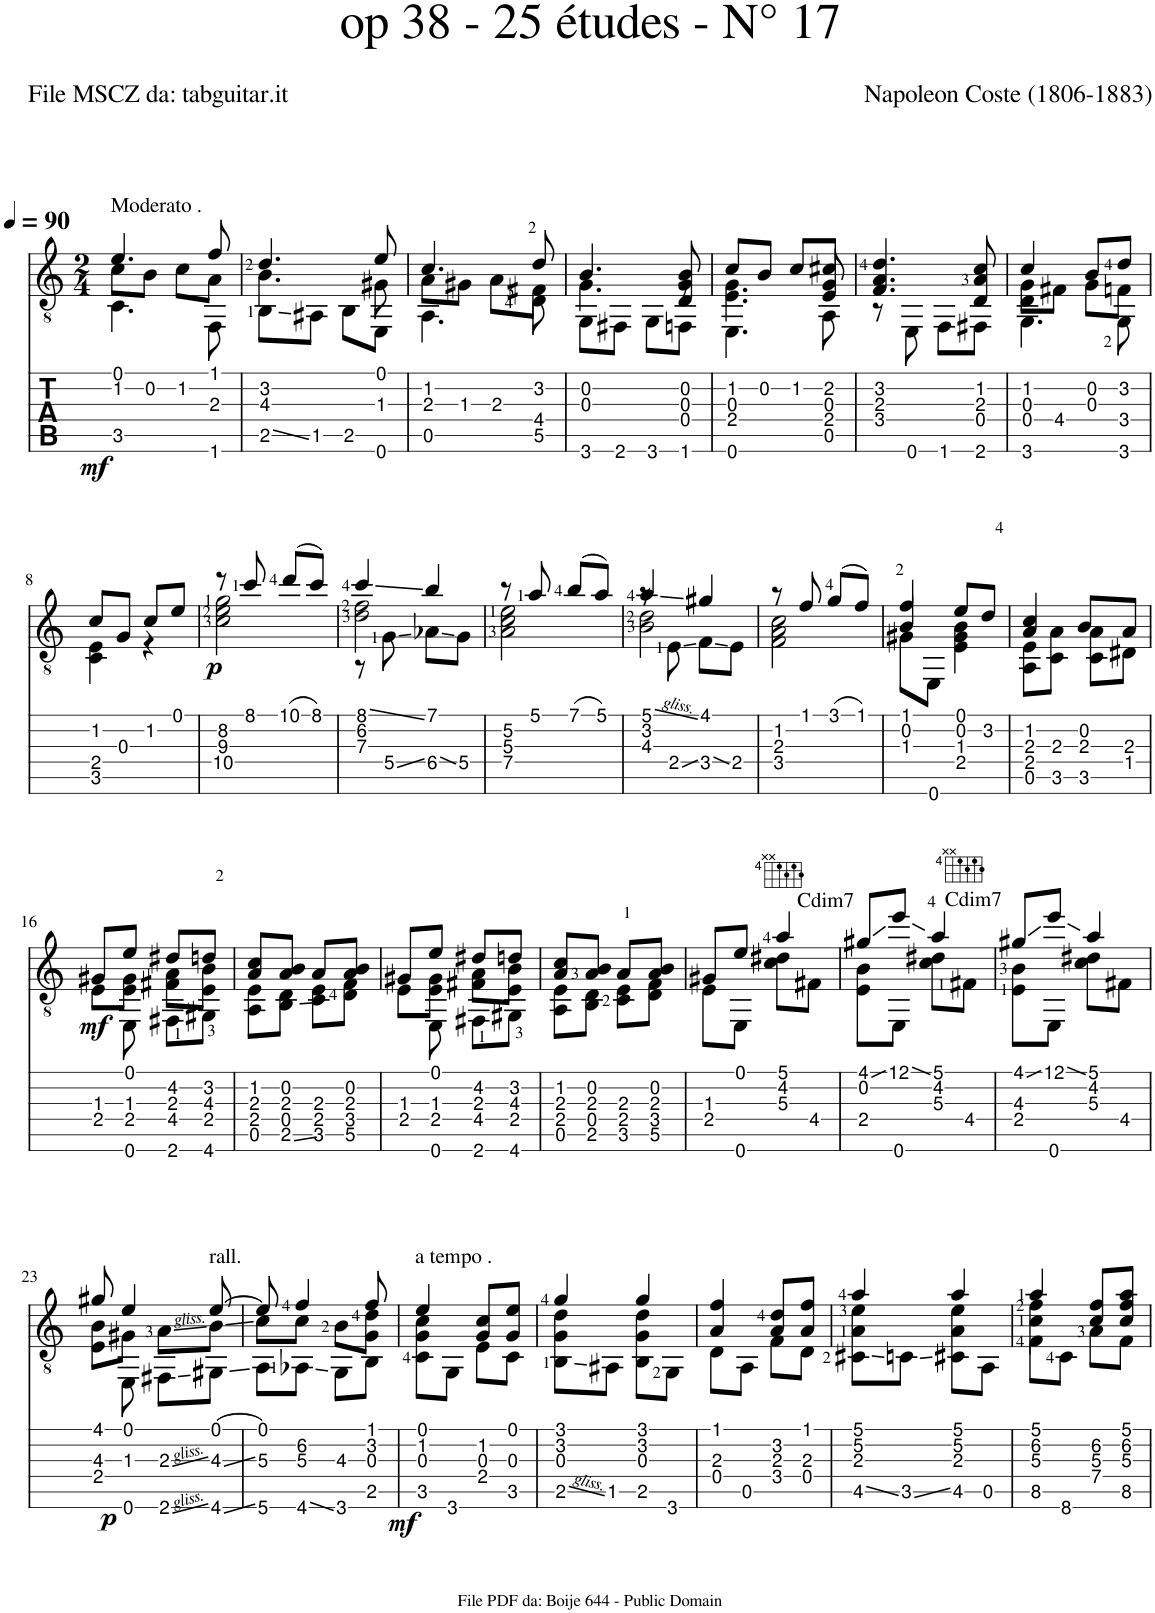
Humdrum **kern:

**kern	**kern	**dynam
*part1	*part1	*part1
*staff2	*staff1	*staff1/2
*I"Guitar	*	*
*I'Guit.	*	*
*stria6	*	*
*	*clefGv2	*
*k[]	*k[]	*
*M2/4	*M2/4	*
*MM90	*MM90	*
=1	=1	=1
*^	*^	*
*	*^	*	*^	*
!	!	!	!LO:TX:a:t=Moderato .	!	!	!
!	!	!	!	!	!	!LO:DY:b=2
4.e	8cL	4.C	4.e/	8c\L	4.C\	mf
.	8BJ	.	.	8B\J	.	.
.	8cL	.	.	8c\L	.	.
8f	8AJ	8FF	8f/	8A\J	8FF\	.
=2	=2	=2	=2	=2	=2	=2
4.d	4.B	8BBL	4.d/	4.B\	8BB\L	.
.	.	8AA#J	.	.	8AA#X\J	.
.	.	8BBL	.	.	8BB\L	.
8e	8G#	8EEJ	8e/	8G#X\	8EE\J	.
=3	=3	=3	=3	=3	=3	=3
4.c	8AL	4.AA	4.c/	8A\L	4.AA\	.
.	8G#J	.	.	8G#X\J	.	.
.	8AL	.	.	8A\L	.	.
8d	8F#J	8D	8d/	8F#X\J	8D\	.
=4	=4	=4	=4	=4	=4	=4
4.B	4.G	8GGL	4.B/	4.G\	8GG\L	.
.	.	8FF#J	.	.	8FF#X\J	.
.	.	8GGL	.	.	8GG\L	.
8D 8G 8B	8r	8FFJ	8D/ 8G/ 8B/	8r	8FFn\J	.
=5	=5	=5	=5	=5	=5	=5
8cL	4.E 4.G	4.EE	8c/L	4.E\ 4.G\	4.EE\	.
8BJ	.	.	8B/J	.	.	.
8cL	.	.	8c/L	.	.	.
8c#J	8E 8G	8AA	8c#X/J	8E/ 8G/	8AA\	.
*	*v	*v	*	*	*	*
*	*	*	*v	*v	*
=6	=6	=6	=6	=6
4.F 4.A 4.d	8r	4.F/ 4.A/ 4.d/	8r	.
.	8EE	.	8EE\	.
.	8FFL	.	8FF\L	.
8D 8A 8c	8FF#J	8D/ 8A/ 8c/	8FF#X\J	.
=7	=7	=7	=7	=7
*	*^	*	*^	*
4c	8D\ 8G\L	4.GG	4c/	8D\ 8G\L	4.GG\	.
.	8F#J	.	.	8F#X\J	.	.
8BL	8GL	.	8B/L	8G\L	.	.
8dJ	8FJ	8GG	8d/J	8Fn\J	8GG\	.
*	*v	*v	*	*	*	*
*	*	*	*v	*v	*
!!LO:LB:g=z
=8	=8	=8	=8	=8
8cL	4C 4E	8c/L	4C\ 4E\	.
8GJ	.	8G/J	.	.
8cL	4r	8c/L	4r	.
8eJ	.	8e/J	.	.
=9	=9	=9	=9	=9
!	!	!	!	!LO:DY:b
8r	2c 2e 2g	8r	2c\ 2e\ 2g\	p
8cc	.	8cc/	.	.
8ddL	.	(8dd/L	.	.
8ccJ	.	8cc/J)	.	.
=10	=10	=10	=10	=10
*	*^	*	*^	*
4cc	2d 2f	8r	4cc/	2d\ 2f\	8r	.
.	.	8G	.	.	8G\	.
4b	.	8A-L	4b/	.	8A-X\L	.
.	.	8GJ	.	.	8G\J	.
*	*v	*v	*	*	*	*
*	*	*	*v	*v	*
=11	=11	=11	=11	=11
8r	2A 2c 2e	8r	2A\ 2c\ 2e\	.
8a	.	8a/	.	.
8bL	.	(8b/L	.	.
8aJ	.	8a/J)	.	.
=12	=12	=12	=12	=12
*	*^	*	*^	*
4a	8r	2B 2d	4a/	8r	2B\ 2d\	.
.	8E	.	.	8E\	.	.
4g#	8FL	.	4g#X/	8F\L	.	.
.	8EJ	.	.	8E\J	.	.
*	*v	*v	*	*	*	*
*	*	*	*v	*v	*
=13	=13	=13	=13	=13
8r	2F 2A 2c	8r	2F\ 2A\ 2c\	.
8f	.	8f/	.	.
8gL	.	(8g/L	.	.
8fJ	.	8f/J)	.	.
=14	=14	=14	=14	=14
*	*^	*	*^	*
4f	4B	8G#L	4f/	4B/	8G#X\L	.
.	.	8EEJ	.	.	8EE\J	.
8eL	4ryy	4E 4G# 4B	8e/L	4ryy	4E\ 4G#\ 4B\	.
8dJ	.	.	8d/J	.	.	.
*	*v	*v	*	*	*	*
*	*	*	*v	*v	*
=15	=15	=15	=15	=15
4A 4c	8AA\ 8E\L	4A/ 4c/	8AA\ 8E\L	.
.	8C\ 8A\J	.	8C\ 8A\J	.
8BL	8C\ 8A\L	8B/L	8C\ 8A\L	.
8AJ	8D#J	8A/J	8D#X\J	.
!!LO:LB:g=z
=16	=16	=16	=16	=16
*	*^	*	*^	*
!	!	!	!	!	!	!LO:DY:b
8G#L	8EL	8ryy	8G#X/L	8E\L	8ryy	mf
8eJ	8E\ 8G#\J	8EE	8e/J	8E\ 8G#\J	8EE\	.
8d#L	8F#\ 8A\L	8FF#L	8d#X/L	8F#X\ 8A\L	8FF#X\L	.
8dJ	8E\ 8B\J	8GG#J	8dn/J	8E\ 8B\J	8GG#X\J	.
*	*v	*v	*	*	*	*
*	*	*	*v	*v	*
=17	=17	=17	=17	=17
8A\ 8c\L	8AA\ 8E\L	8A/ 8c/L	8AA\ 8E\L	.
8A\ 8B\J	8BB\ 8D\J	8A/ 8B/J	8BB\ 8D\J	.
8AL	8C\ 8E\L	8A/L	8C\ 8E\L	.
8A\ 8B\J	8D\ 8F\J	8A/ 8B/J	8D\ 8F\J	.
=18	=18	=18	=18	=18
*	*^	*	*^	*
8G#L	8EL	8ryy	8G#X/L	8E\L	8ryy	.
8eJ	8E\ 8G#\J	8EE	8e/J	8E\ 8G#\J	8EE\	.
8d#L	8F#\ 8A\L	8FF#L	8d#X/L	8F#X\ 8A\L	8FF#X\L	.
8dJ	8E\ 8B\J	8GG#J	8dn/J	8E\ 8B\J	8GG#X\J	.
*	*v	*v	*	*	*	*
*	*	*	*v	*v	*
=19	=19	=19	=19	=19
8A\ 8c\L	8AA\ 8E\L	8A/ 8c/L	8AA\ 8E\L	.
8A\ 8B\J	8BB\ 8D\J	8A/ 8B/J	8BB\ 8D\J	.
8AL	8C\ 8E\L	8A/L	8C\ 8E\L	.
8A\ 8B\J	8D\ 8F\J	8A/ 8B/J	8D\ 8F\J	.
=20	=20	=20	=20	=20
8G#L	8EL	8G#X/L	8E\L	.
8eJ	8EEJ	8e/J	8EE\J	.
4a	8c\ 8d#\L	4a/	8c\ 8d#X\L	.
!	!	!	!LO:TX:a:t=Cdim7	!
.	8F#J	.	8F#X\J	.
=21	=21	=21	=21	=21
8g#L	8E\ 8B\L	8g#X/L	8E\ 8B\L	.
8eeJ	8EEJ	8ee/J	8EE\J	.
4a	8c\ 8d#\L	4a/	8c\ 8d#X\L	.
!	!	!	!LO:TX:a:t=Cdim7	!
.	8F#J	.	8F#X\J	.
=22	=22	=22	=22	=22
8g#XL	8E\ 8B\L	8g#X/L	8E\ 8B\L	.
8eeJ	8EEJ	8ee/J	8EE\J	.
4a	8c\ 8d#X\L	4a/	8c\ 8d#X\L	.
.	8F#XJ	.	8F#X\J	.
!!LO:LB:g=z
=23	=23	=23	=23	=23
*	*^	*	*^	*
8g#	8E\ 8B\L	8ryy	8g#X/	8E\ 8B\L	8ryy	.
!	!	!	!	!	!	!LO:DY:b=2
4e	8G#J	8EE	4e/	8G#X\J	8EE\	p
.	8AL	8FF#L	.	8A\L	8FF#X\L	.
!	!	!	!LO:TX:a:t=rall.	!	!	!
[8e	8BJ	8GG#J	[8e/	8B\J	8GG#X\J	.
=24	=24	=24	=24	=24	=24	=24
8e]	8cL	8AAL	8e/]	8c\L	8AA\L	.
4f	8cJ	8AA-J	4f/	8c\J	8AA-X\J	.
.	8BL	8GGL	.	8B\L	8GG\L	.
8f	8G\ 8d\J	8BBJ	8f/	8G\ 8d\J	8BB\J	.
=25	=25	=25	=25	=25	=25	=25
!	!	!	!LO:TX:a:t=a tempo .	!	!	!
!	!	!	!	!	!	!LO:DY:b=2
4e	4G 4c	8CL	4e/	4G\ 4c\	8C\L	mf
.	.	8GGJ	.	.	8GG\J	.
8G\ 8c\L	4ryy	8EL	8G/ 8c/L	4ryy	8E\L	.
8G\ 8e\J	.	8CJ	8G/ 8e/J	.	8C\J	.
=26	=26	=26	=26	=26	=26	=26
4g	4G 4d	8BBL	4g/	4G\ 4d\	8BB\L	.
.	.	8AA#J	.	.	8AA#X\J	.
4g	4G 4d	8BBL	4g/	4G\ 4d\	8BB\L	.
.	.	8GGJ	.	.	8GG\J	.
*	*v	*v	*	*	*	*
*	*	*	*v	*v	*
=27	=27	=27	=27	=27
4A 4f	8DL	4A/ 4f/	8D\L	.
.	8AAJ	.	8AA\J	.
8A\ 8d\L	8FL	8A/ 8d/L	8F\L	.
8A\ 8f\J	8DJ	8A/ 8f/J	8D\J	.
=28	=28	=28	=28	=28
*	*^	*	*^	*
4a	4A 4e	8C#L	4a/	4A\ 4e\	8C#X\L	.
.	.	8CJ	.	.	8Cn\J	.
4a	4A 4e	8C#L	4a/	4A\ 4e\	8C#X\L	.
.	.	8AAJ	.	.	8AA\J	.
=29	=29	=29	=29	=29	=29	=29
4a	4c 4f	8FL	4a/	4c\ 4f\	8F\L	.
.	.	8CJ	.	.	8C\J	.
8c\ 8f\L	4ryy	8AL	8c/ 8f/L	4ryy	8A\L	.
8c\ 8f\ 8a\J	.	8FJ	8c/ 8f/ 8a/J	.	8F\J	.
*v	*v	*v	*	*	*	*
*	*v	*v	*v	*
=	=	=
*-	*-	*-
